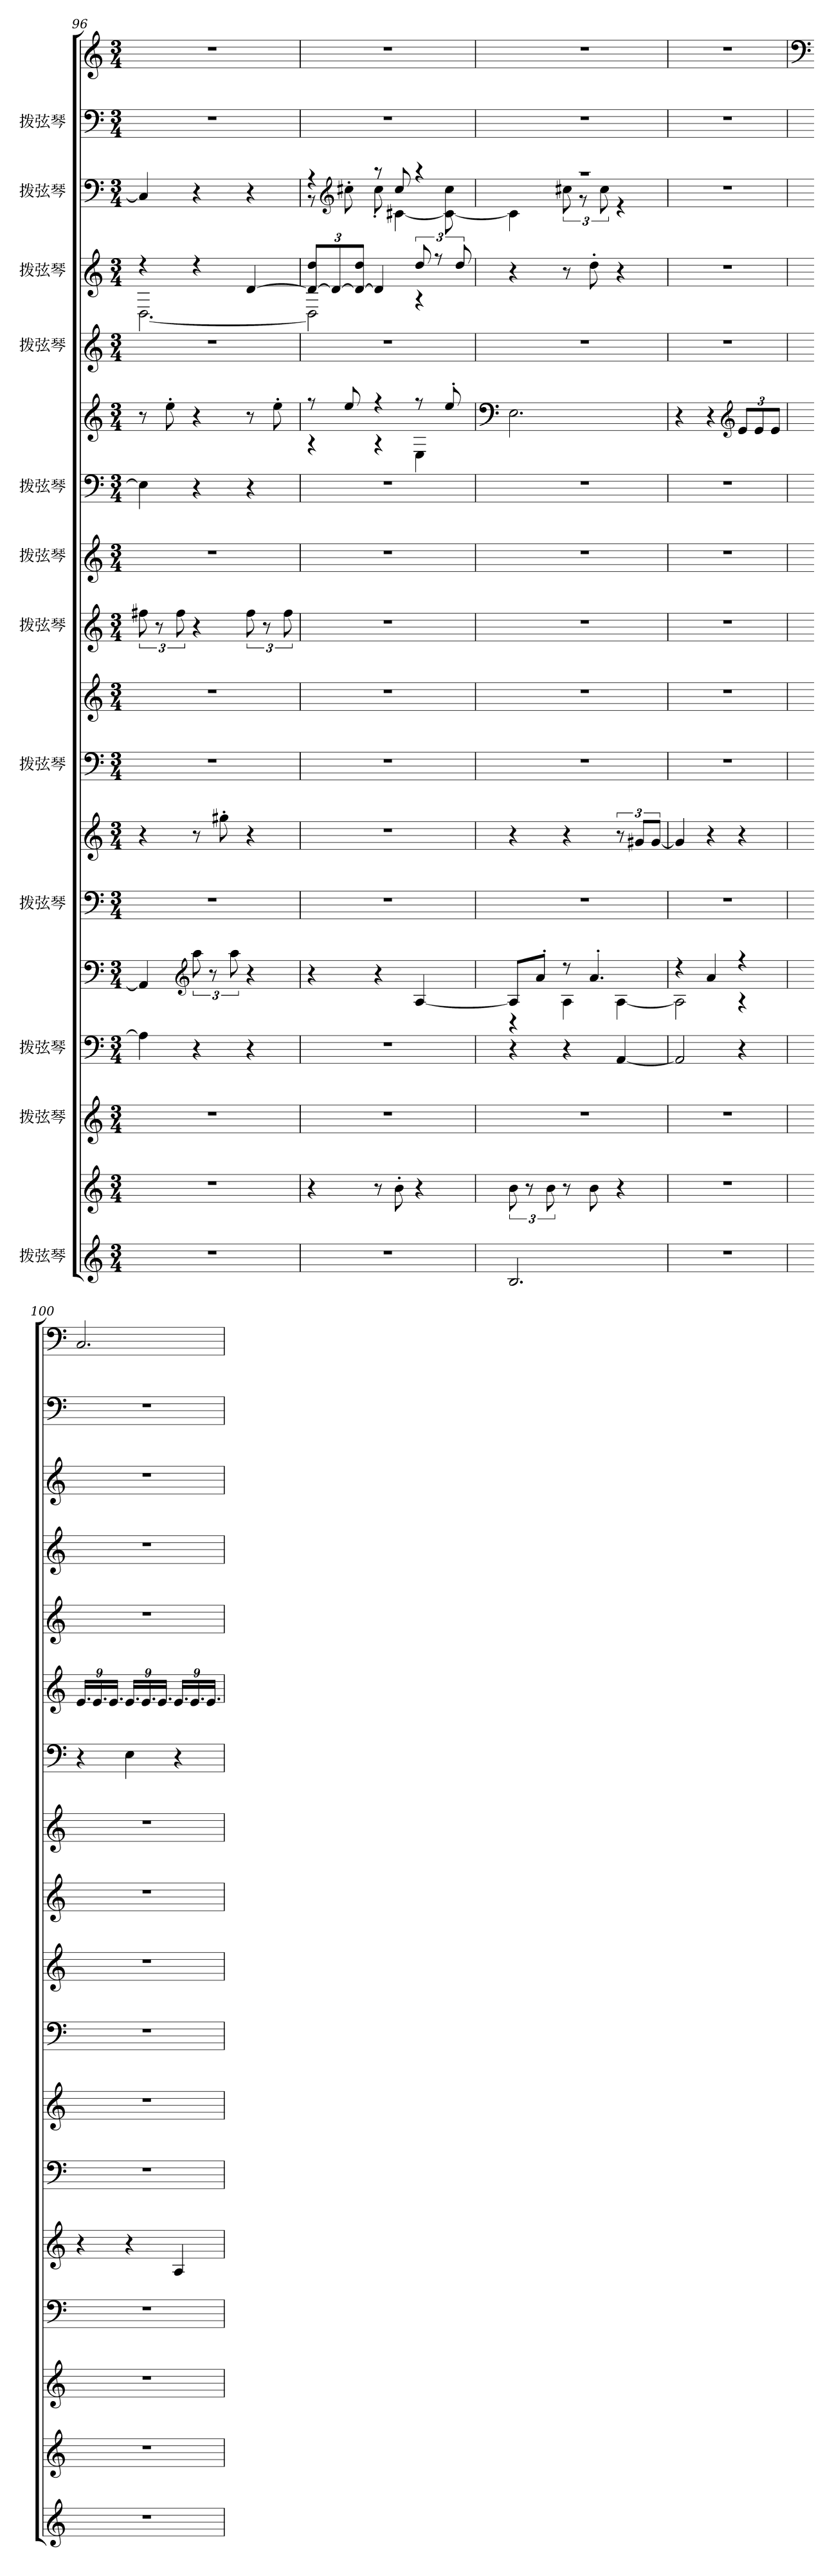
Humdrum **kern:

**kern	**kern	**kern	**kern	**kern	**kern	**kern	**kern	**kern	**kern	**kern	**kern	**kern	**kern	**kern	**kern	**kern	**kern
*part12	*part12	*part11	*part10	*part10	*part9	*part9	*part8	*part8	*part7	*part6	*part5	*part5	*part4	*part3	*part2	*part1	*part1
*staff18	*staff17	*staff16	*staff15	*staff14	*staff13	*staff12	*staff11	*staff10	*staff9	*staff8	*staff7	*staff6	*staff5	*staff4	*staff3	*staff2	*staff1
*I"拨弦琴	*	*I"拨弦琴	*I"拨弦琴	*	*I"拨弦琴	*	*I"拨弦琴	*	*I"拨弦琴	*I"拨弦琴	*I"拨弦琴	*	*I"拨弦琴	*I"拨弦琴	*I"拨弦琴	*I"拨弦琴	*
!!LO:PB:g=z
*clefG2	*clefG2	*clefG2	*clefF4	*clefF4	*clefF4	*clefG2	*clefF4	*clefG2	*clefG2	*clefG2	*clefF4	*clefG2	*clefG2	*clefG2	*clefF4	*clefF4	*clefG2
*k[]	*k[]	*k[]	*k[]	*k[]	*k[]	*k[]	*k[]	*k[]	*k[]	*k[]	*k[]	*k[]	*k[]	*k[]	*k[]	*k[]	*k[]
*M3/4	*M3/4	*M3/4	*M3/4	*M3/4	*M3/4	*M3/4	*M3/4	*M3/4	*M3/4	*M3/4	*M3/4	*M3/4	*M3/4	*M3/4	*M3/4	*M3/4	*M3/4
=96	=96	=96	=96	=96	=96	=96	=96	=96	=96	=96	=96	=96	=96	=96	=96	=96	=96
*	*	*	*	*	*	*	*	*	*	*	*	*	*	*^	*	*	*
2.r	2.r	2.r	4A\]	4AA/]	2.r	4r	2.r	2.r	12ff#X\	2.r	4E\]	8r	2.r	4r	[2.D\	4C#/]	2.r	2.r
.	.	.	.	.	.	.	.	.	12r	.	.	.	.	.	.	.	.	.
.	.	.	.	.	.	.	.	.	.	.	.	8ee'\	.	.	.	.	.	.
.	.	.	.	.	.	.	.	.	12ff#\	.	.	.	.	.	.	.	.	.
*	*	*	*	*clefG2	*	*	*	*	*	*	*	*	*	*	*	*	*	*
.	.	.	4r	12aa\	.	8r	.	.	4r	.	4r	4r	.	4r	.	4r	.	.
.	.	.	.	12r	.	.	.	.	.	.	.	.	.	.	.	.	.	.
.	.	.	.	.	.	8gg#X'\	.	.	.	.	.	.	.	.	.	.	.	.
.	.	.	.	12aa\	.	.	.	.	.	.	.	.	.	.	.	.	.	.
.	.	.	4r	4r	.	4r	.	.	12ff#\	.	4r	8r	.	[4d/	.	4r	.	.
.	.	.	.	.	.	.	.	.	12r	.	.	.	.	.	.	.	.	.
.	.	.	.	.	.	.	.	.	.	.	.	8ee'\	.	.	.	.	.	.
.	.	.	.	.	.	.	.	.	12ff#\	.	.	.	.	.	.	.	.	.
=97	=97	=97	=97	=97	=97	=97	=97	=97	=97	=97	=97	=97	=97	=97	=97	=97	=97	=97
*	*	*	*	*	*	*	*	*	*	*	*	*^	*	*	*	*	*	*
*	*	*	*	*	*	*	*	*	*	*	*	*	*	*	*Xbrackettup	*	*	*	*
*	*	*	*	*	*	*	*	*	*	*	*	*	*	*	*	*	*^	*	*
2.r	4r	2.r	2.r	4r	2.r	2.r	2.r	2.r	2.r	2.r	2.r	8r	4r	2.r	12d/_ 12dd/L	2D\]	4r	8r	2.r	2.r
.	.	.	.	.	.	.	.	.	.	.	.	.	.	.	12d/_	.	.	.	.	.
*	*	*	*	*	*	*	*	*	*	*	*	*	*	*	*	*	*clefG2	*	*	*
.	.	.	.	.	.	.	.	.	.	.	.	8ee/	.	.	.	.	.	8cc#X'\	.	.
.	.	.	.	.	.	.	.	.	.	.	.	.	.	.	12d/_ 12dd/J	.	.	.	.	.
.	8r	.	.	4r	.	.	.	.	.	.	.	4r	4r	.	4d/]	.	8r	8cc#'\	.	.
.	8b'\	.	.	.	.	.	.	.	.	.	.	.	.	.	.	.	8cc#/	[4c#X\	.	.
*	*	*	*	*	*	*	*	*	*	*	*	*	*	*	*brackettup	*	*	*	*	*
.	4r	.	.	[4A/	.	.	.	.	.	.	.	8r	4E\	.	12dd/	4r	4r	.	.	.
.	.	.	.	.	.	.	.	.	.	.	.	.	.	.	12r	.	.	.	.	.
.	.	.	.	.	.	.	.	.	.	.	.	8ee'/	.	.	.	.	.	8c#\_ 8cc#\	.	.
.	.	.	.	.	.	.	.	.	.	.	.	.	.	.	12dd/	.	.	.	.	.
*	*	*	*	*	*	*	*	*	*	*	*	*v	*v	*	*v	*v	*	*	*	*
=98	=98	=98	=98	=98	=98	=98	=98	=98	=98	=98	=98	=98	=98	=98	=98	=98	=98	=98
*	*	*	*	*	*	*	*	*	*	*	*	*clefF4	*	*	*	*	*	*
*	*	*	*	*^	*	*	*	*	*	*	*	*	*	*	*	*	*	*
2.B/	12b\	2.r	4r	8A/L]	4r	2.r	4r	2.r	2.r	2.r	2.r	2.r	2.E\	2.r	4r	2.r	4c#\]	2.r	2.r
.	12r	.	.	.	.	.	.	.	.	.	.	.	.	.	.	.	.	.	.
.	.	.	.	8a'/J	.	.	.	.	.	.	.	.	.	.	.	.	.	.	.
.	12b\	.	.	.	.	.	.	.	.	.	.	.	.	.	.	.	.	.	.
.	8r	.	4r	8r	4A\	.	4r	.	.	.	.	.	.	.	8r	.	12cc#X\	.	.
.	.	.	.	.	.	.	.	.	.	.	.	.	.	.	.	.	12r	.	.
.	8b\	.	.	4.a'/	.	.	.	.	.	.	.	.	.	.	8dd'\	.	.	.	.
.	.	.	.	.	.	.	.	.	.	.	.	.	.	.	.	.	12cc#\	.	.
.	4r	.	[4AA/	.	[4A\	.	12r	.	.	.	.	.	.	.	4r	.	4r	.	.
.	.	.	.	.	.	.	12g#X/L	.	.	.	.	.	.	.	.	.	.	.	.
.	.	.	.	.	.	.	[12g#/J	.	.	.	.	.	.	.	.	.	.	.	.
*	*	*	*	*	*	*	*	*	*	*	*	*	*	*	*	*v	*v	*	*
!!LO:PB:g=z
=99	=99	=99	=99	=99	=99	=99	=99	=99	=99	=99	=99	=99	=99	=99	=99	=99	=99	=99
2.r	2.r	2.r	2AA/]	4r	2A\]	2.r	4g#/]	2.r	2.r	2.r	2.r	2.r	4r	2.r	2.r	2.r	2.r	2.r
.	.	.	.	4a/	.	.	4r	.	.	.	.	.	4r	.	.	.	.	.
*	*	*	*	*	*	*	*	*	*	*	*	*	*clefG2	*	*	*	*	*
*	*	*	*	*	*	*	*	*	*	*	*	*	*Xbrackettup	*	*	*	*	*
.	.	.	4r	4r	4r	.	4r	.	.	.	.	.	12e/L	.	.	.	.	.
.	.	.	.	.	.	.	.	.	.	.	.	.	12e/	.	.	.	.	.
.	.	.	.	.	.	.	.	.	.	.	.	.	12e/J	.	.	.	.	.
*	*	*	*	*v	*v	*	*	*	*	*	*	*	*	*	*	*	*	*
=100	=100	=100	=100	=100	=100	=100	=100	=100	=100	=100	=100	=100	=100	=100	=100	=100	=100
*	*	*	*	*	*	*	*	*	*	*	*	*	*	*	*	*	*clefF4
2.r	2.r	2.r	2.r	4r	2.r	2.r	2.r	2.r	2.r	2.r	4r	18.e/LL	2.r	2.r	2.r	2.r	2.C/
.	.	.	.	.	.	.	.	.	.	.	.	18.e/	.	.	.	.	.
.	.	.	.	.	.	.	.	.	.	.	.	18.e/JJ	.	.	.	.	.
.	.	.	.	4r	.	.	.	.	.	.	4E\	18.e/LL	.	.	.	.	.
.	.	.	.	.	.	.	.	.	.	.	.	18.e/	.	.	.	.	.
.	.	.	.	.	.	.	.	.	.	.	.	18.e/JJ	.	.	.	.	.
.	.	.	.	4A/	.	.	.	.	.	.	4r	18.e/LL	.	.	.	.	.
.	.	.	.	.	.	.	.	.	.	.	.	18.e/	.	.	.	.	.
.	.	.	.	.	.	.	.	.	.	.	.	18.e/JJ	.	.	.	.	.
=	=	=	=	=	=	=	=	=	=	=	=	=	=	=	=	=	=
*-	*-	*-	*-	*-	*-	*-	*-	*-	*-	*-	*-	*-	*-	*-	*-	*-	*-
